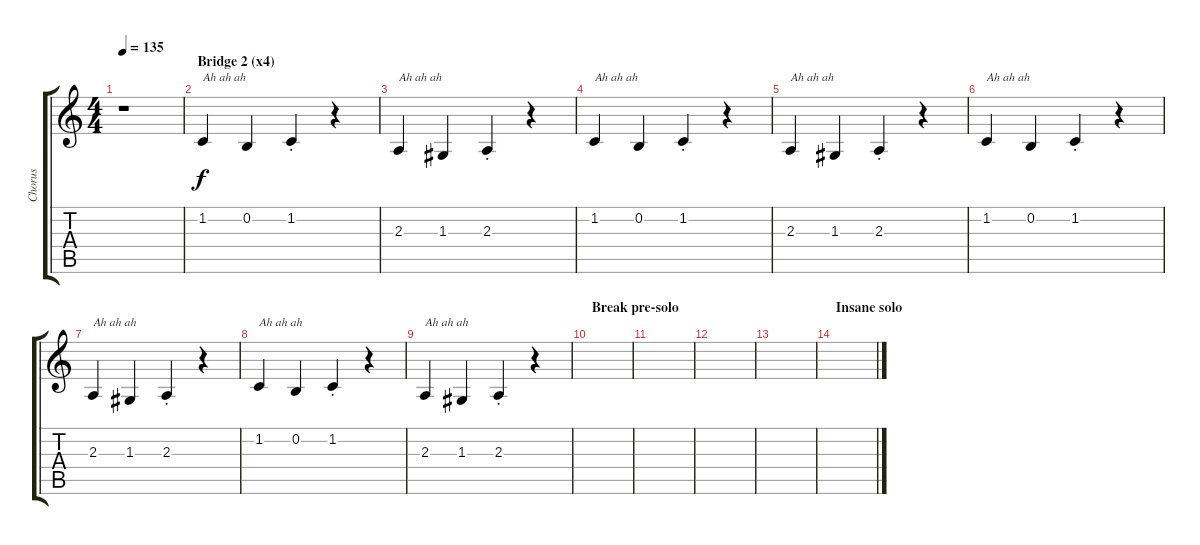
\track ("Chorus" "Chorus") {instrument clarinet}
\staff {score tabs}
\tuning (E4 B3 G3 D3 A2 E2) {hide}
\ts (4 4)
\tempo 135
\clef g2
\ks c
r.1{dy ff} |
\section ("" "Bridge 2 (x4)")
1.2.4{txt "Ah ah ah" dy f} 0.2.4 1.2{st}.4 r.4 |
2.3.4{txt "Ah ah ah"} 1.3.4 2.3{st}.4 r.4 |
1.2.4{txt "Ah ah ah"} 0.2.4 1.2{st}.4 r.4 |
2.3.4{txt "Ah ah ah"} 1.3.4 2.3{st}.4 r.4 |
1.2.4{txt "Ah ah ah"} 0.2.4 1.2{st}.4 r.4 |
2.3.4{txt "Ah ah ah"} 1.3.4 2.3{st}.4 r.4 |
1.2.4{txt "Ah ah ah"} 0.2.4 1.2{st}.4 r.4 |
2.3.4{txt "Ah ah ah"} 1.3.4 2.3{st}.4 r.4 |
\section ("" "Break pre-solo")
|
|
|
|
\section ("" "Insane solo")
